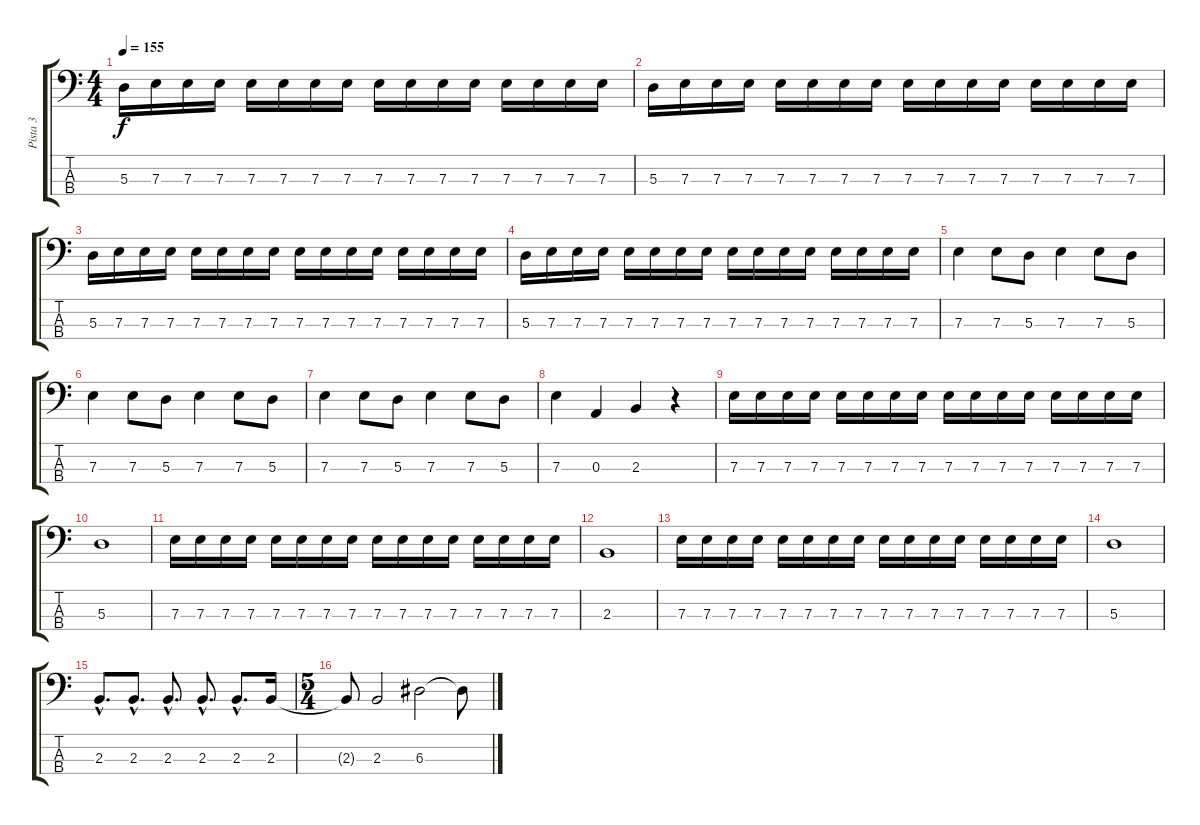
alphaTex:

\track ("Pista 3" "Pista 3") {instrument electricbassfinger}
\staff {score tabs}
\tuning (G2 D2 A1 E1) {hide}
\ts (4 4)
\tempo 155
\clef f4
\ks c
5.3.16{dy f} 7.3.16 7.3.16 7.3.16 7.3.16 7.3.16 7.3.16 7.3.16 7.3.16 7.3.16 7.3.16 7.3.16 7.3.16 7.3.16 7.3.16 7.3.16 |
5.3.16 7.3.16 7.3.16 7.3.16 7.3.16 7.3.16 7.3.16 7.3.16 7.3.16 7.3.16 7.3.16 7.3.16 7.3.16 7.3.16 7.3.16 7.3.16 |
5.3.16 7.3.16 7.3.16 7.3.16 7.3.16 7.3.16 7.3.16 7.3.16 7.3.16 7.3.16 7.3.16 7.3.16 7.3.16 7.3.16 7.3.16 7.3.16 |
5.3.16 7.3.16 7.3.16 7.3.16 7.3.16 7.3.16 7.3.16 7.3.16 7.3.16 7.3.16 7.3.16 7.3.16 7.3.16 7.3.16 7.3.16 7.3.16 |
7.3.4 7.3.8 5.3.8 7.3.4 7.3.8 5.3.8 |
7.3.4 7.3.8 5.3.8 7.3.4 7.3.8 5.3.8 |
7.3.4 7.3.8 5.3.8 7.3.4 7.3.8 5.3.8 |
7.3.4 0.3.4 2.3.4 r.4 |
7.3.16 7.3.16 7.3.16 7.3.16 7.3.16 7.3.16 7.3.16 7.3.16 7.3.16 7.3.16 7.3.16 7.3.16 7.3.16 7.3.16 7.3.16 7.3.16 |
5.3.1 |
7.3.16 7.3.16 7.3.16 7.3.16 7.3.16 7.3.16 7.3.16 7.3.16 7.3.16 7.3.16 7.3.16 7.3.16 7.3.16 7.3.16 7.3.16 7.3.16 |
2.3.1 |
7.3.16 7.3.16 7.3.16 7.3.16 7.3.16 7.3.16 7.3.16 7.3.16 7.3.16 7.3.16 7.3.16 7.3.16 7.3.16 7.3.16 7.3.16 7.3.16 |
5.3.1 |
2.3{hac}.8{d} 2.3{hac}.8{d} 2.3{hac}.8{d} 2.3{hac}.8{d} 2.3{hac}.8{d} 2.3.16 |
\ts (5 4)
2.3{t}.8 2.3.2 6.3.2 6.3{t}.8
